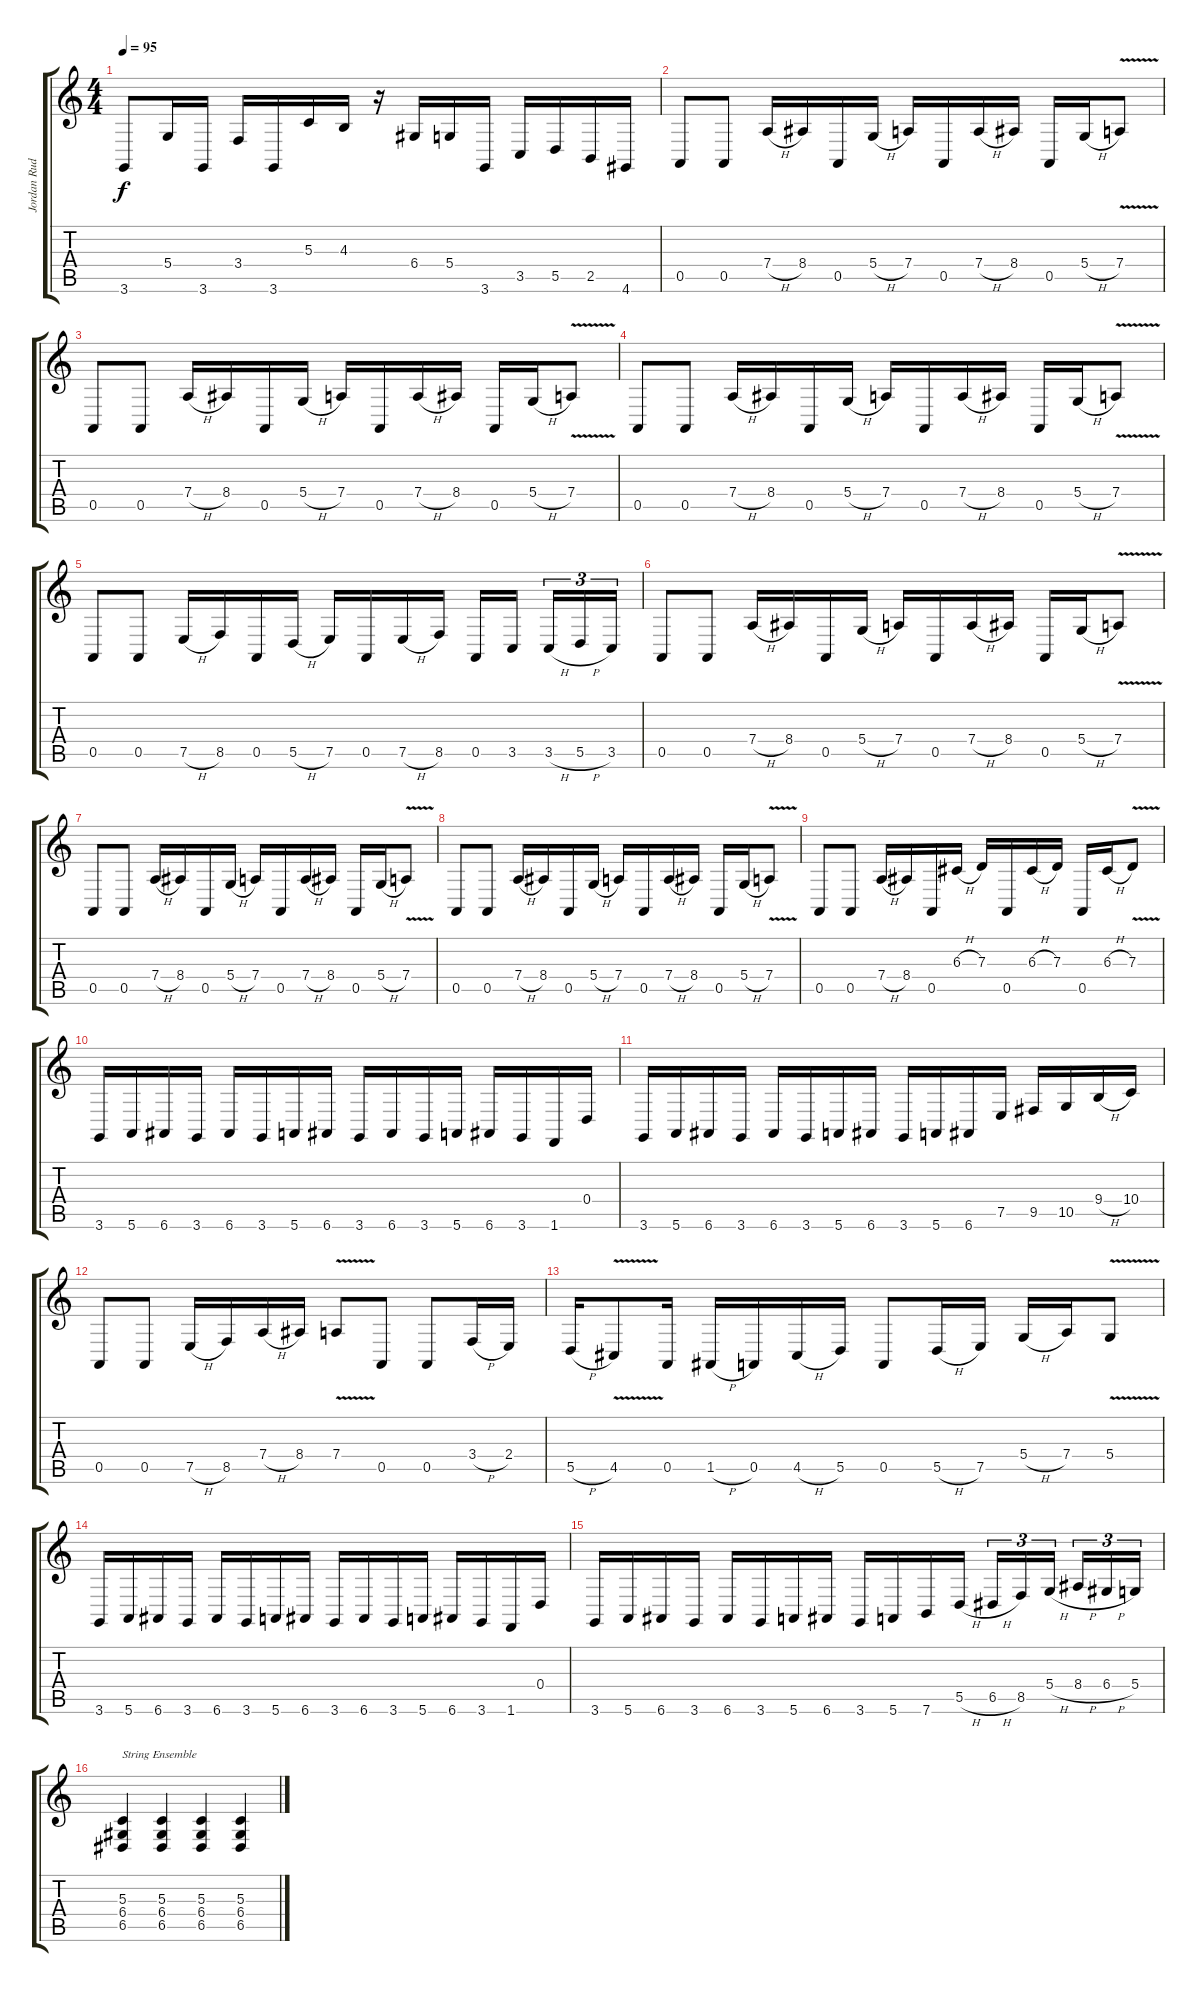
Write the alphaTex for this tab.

\track ("Jordan Rudess" "Jordan Rud") {instrument sitar}
\staff {score tabs}
\tuning (E4 B3 G3 D3 A2 E2) {hide}
\ts (4 4)
\tempo 95
\clef g2
\ks c
3.6.8{dy f} 5.4.16 3.6.16 3.4.16 3.6.16 5.3.16 4.3.16 r.16 6.4.16 5.4.16 3.6.16 3.5.16 5.5.16 2.5.16 4.6.16 |
0.5.8 0.5.8 7.4{h}.16 8.4.16 0.5.16 5.4{h}.16 7.4.16 0.5.16 7.4{h}.16 8.4.16 0.5.16 5.4{h}.16 7.4{v}.8 |
0.5.8 0.5.8 7.4{h}.16 8.4.16 0.5.16 5.4{h}.16 7.4.16 0.5.16 7.4{h}.16 8.4.16 0.5.16 5.4{h}.16 7.4{v}.8 |
0.5.8 0.5.8 7.4{h}.16 8.4.16 0.5.16 5.4{h}.16 7.4.16 0.5.16 7.4{h}.16 8.4.16 0.5.16 5.4{h}.16 7.4{v}.8 |
0.5.8 0.5.8 7.5{h}.16 8.5.16 0.5.16 5.5{h}.16 7.5.16 0.5.16 7.5{h}.16 8.5.16 0.5.16 3.5.16 3.5{h}.16{tu (3 2)} 5.5{h}.16{tu (3 2)} 3.5.16{tu (3 2)} |
0.5.8 0.5.8 7.4{h}.16 8.4.16 0.5.16 5.4{h}.16 7.4.16 0.5.16 7.4{h}.16 8.4.16 0.5.16 5.4{h}.16 7.4{v}.8 |
0.5.8 0.5.8 7.4{h}.16 8.4.16 0.5.16 5.4{h}.16 7.4.16 0.5.16 7.4{h}.16 8.4.16 0.5.16 5.4{h}.16 7.4{v}.8 |
0.5.8 0.5.8 7.4{h}.16 8.4.16 0.5.16 5.4{h}.16 7.4.16 0.5.16 7.4{h}.16 8.4.16 0.5.16 5.4{h}.16 7.4{v}.8 |
0.5.8 0.5.8 7.4{h}.16 8.4.16 0.5.16 6.3{h}.16 7.3.16 0.5.16 6.3{h}.16 7.3.16 0.5.16 6.3{h}.16 7.3{v}.8 |
3.6.16 5.6.16 6.6.16 3.6.16 6.6.16 3.6.16 5.6.16 6.6.16 3.6.16 6.6.16 3.6.16 5.6.16 6.6.16 3.6.16 1.6.16 0.4.16 |
3.6.16 5.6.16 6.6.16 3.6.16 6.6.16 3.6.16 5.6.16 6.6.16 3.6.16 5.6.16 6.6.16 7.5.16 9.5.16 10.5.16 9.4{h}.16 10.4.16 |
0.5.8 0.5.8 7.5{h}.16 8.5.16 7.4{h}.16 8.4.16 7.4{v}.8 0.5.8 0.5.8 3.4{h}.16 2.4.16 |
5.5{h}.16 4.5{v}.8 0.5.16 1.5{h}.16 0.5.16 4.5{h}.16 5.5.16 0.5.8 5.5{h}.16 7.5.16 5.4{h}.16 7.4.16 5.4{v}.8 |
3.6.16 5.6.16 6.6.16 3.6.16 6.6.16 3.6.16 5.6.16 6.6.16 3.6.16 6.6.16 3.6.16 5.6.16 6.6.16 3.6.16 1.6.16 0.4.16 |
3.6.16 5.6.16 6.6.16 3.6.16 6.6.16 3.6.16 5.6.16 6.6.16 3.6.16 5.6.16 7.6.16 5.5{h}.16 6.5{h}.16{tu (3 2)} 8.5.16{tu (3 2)} 5.4{h}.16{tu (3 2)} 8.4{h}.16{tu (3 2)} 6.4{h}.16{tu (3 2)} 5.4.16{tu (3 2)} |
(5.3 6.4 6.5).4{txt "String Ensemble" volume 13 instrument stringensemble1} (5.3 6.4 6.5).4 (5.3 6.4 6.5).4 (5.3 6.4 6.5).4
